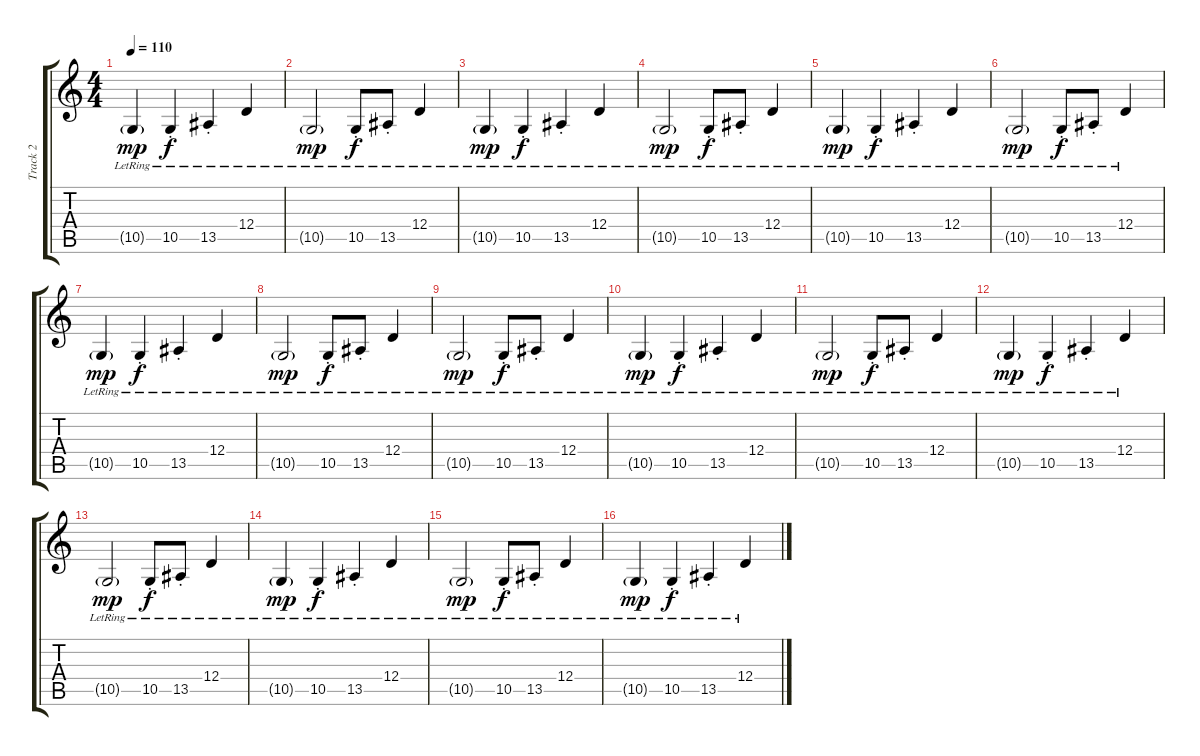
\track ("Track 2" "Track 2") {instrument electricpiano1}
\staff {score tabs}
\tuning (E4 B3 G3 D3 A2 E2) {hide}
\ts (4 4)
\tempo 110
\clef g2
\ks c
10.5{g lr}.4{dy mp} 10.5{st lr}.4{dy f} 13.5{st lr}.4 12.4{lr}.4 |
10.5{g lr}.2{dy mp} 10.5{st lr}.8{dy f} 13.5{st lr}.8 12.4{lr}.4 |
10.5{g lr}.4{dy mp} 10.5{st lr}.4{dy f} 13.5{st lr}.4 12.4{lr}.4 |
10.5{g lr}.2{dy mp} 10.5{st lr}.8{dy f} 13.5{st lr}.8 12.4{lr}.4 |
10.5{g lr}.4{dy mp} 10.5{st lr}.4{dy f} 13.5{st lr}.4 12.4{lr}.4 |
10.5{g lr}.2{dy mp} 10.5{st lr}.8{dy f} 13.5{st lr}.8 12.4{lr}.4 |
10.5{g lr}.4{dy mp} 10.5{st lr}.4{dy f} 13.5{st lr}.4 12.4{lr}.4 |
10.5{g lr}.2{dy mp} 10.5{st lr}.8{dy f} 13.5{st lr}.8 12.4{lr}.4 |
10.5{g lr}.2{dy mp} 10.5{st lr}.8{dy f} 13.5{st lr}.8 12.4{lr}.4 |
10.5{g lr}.4{dy mp} 10.5{st lr}.4{dy f} 13.5{st lr}.4 12.4{lr}.4 |
10.5{g lr}.2{dy mp} 10.5{st lr}.8{dy f} 13.5{st lr}.8 12.4{lr}.4 |
10.5{g lr}.4{dy mp} 10.5{st lr}.4{dy f} 13.5{st lr}.4 12.4{lr}.4 |
10.5{g lr}.2{dy mp} 10.5{st lr}.8{dy f} 13.5{st lr}.8 12.4{lr}.4 |
10.5{g lr}.4{dy mp} 10.5{st lr}.4{dy f} 13.5{st lr}.4 12.4{lr}.4 |
10.5{g lr}.2{dy mp} 10.5{st lr}.8{dy f} 13.5{st lr}.8 12.4{lr}.4 |
10.5{g lr}.4{dy mp} 10.5{st lr}.4{dy f} 13.5{st lr}.4 12.4{lr}.4
